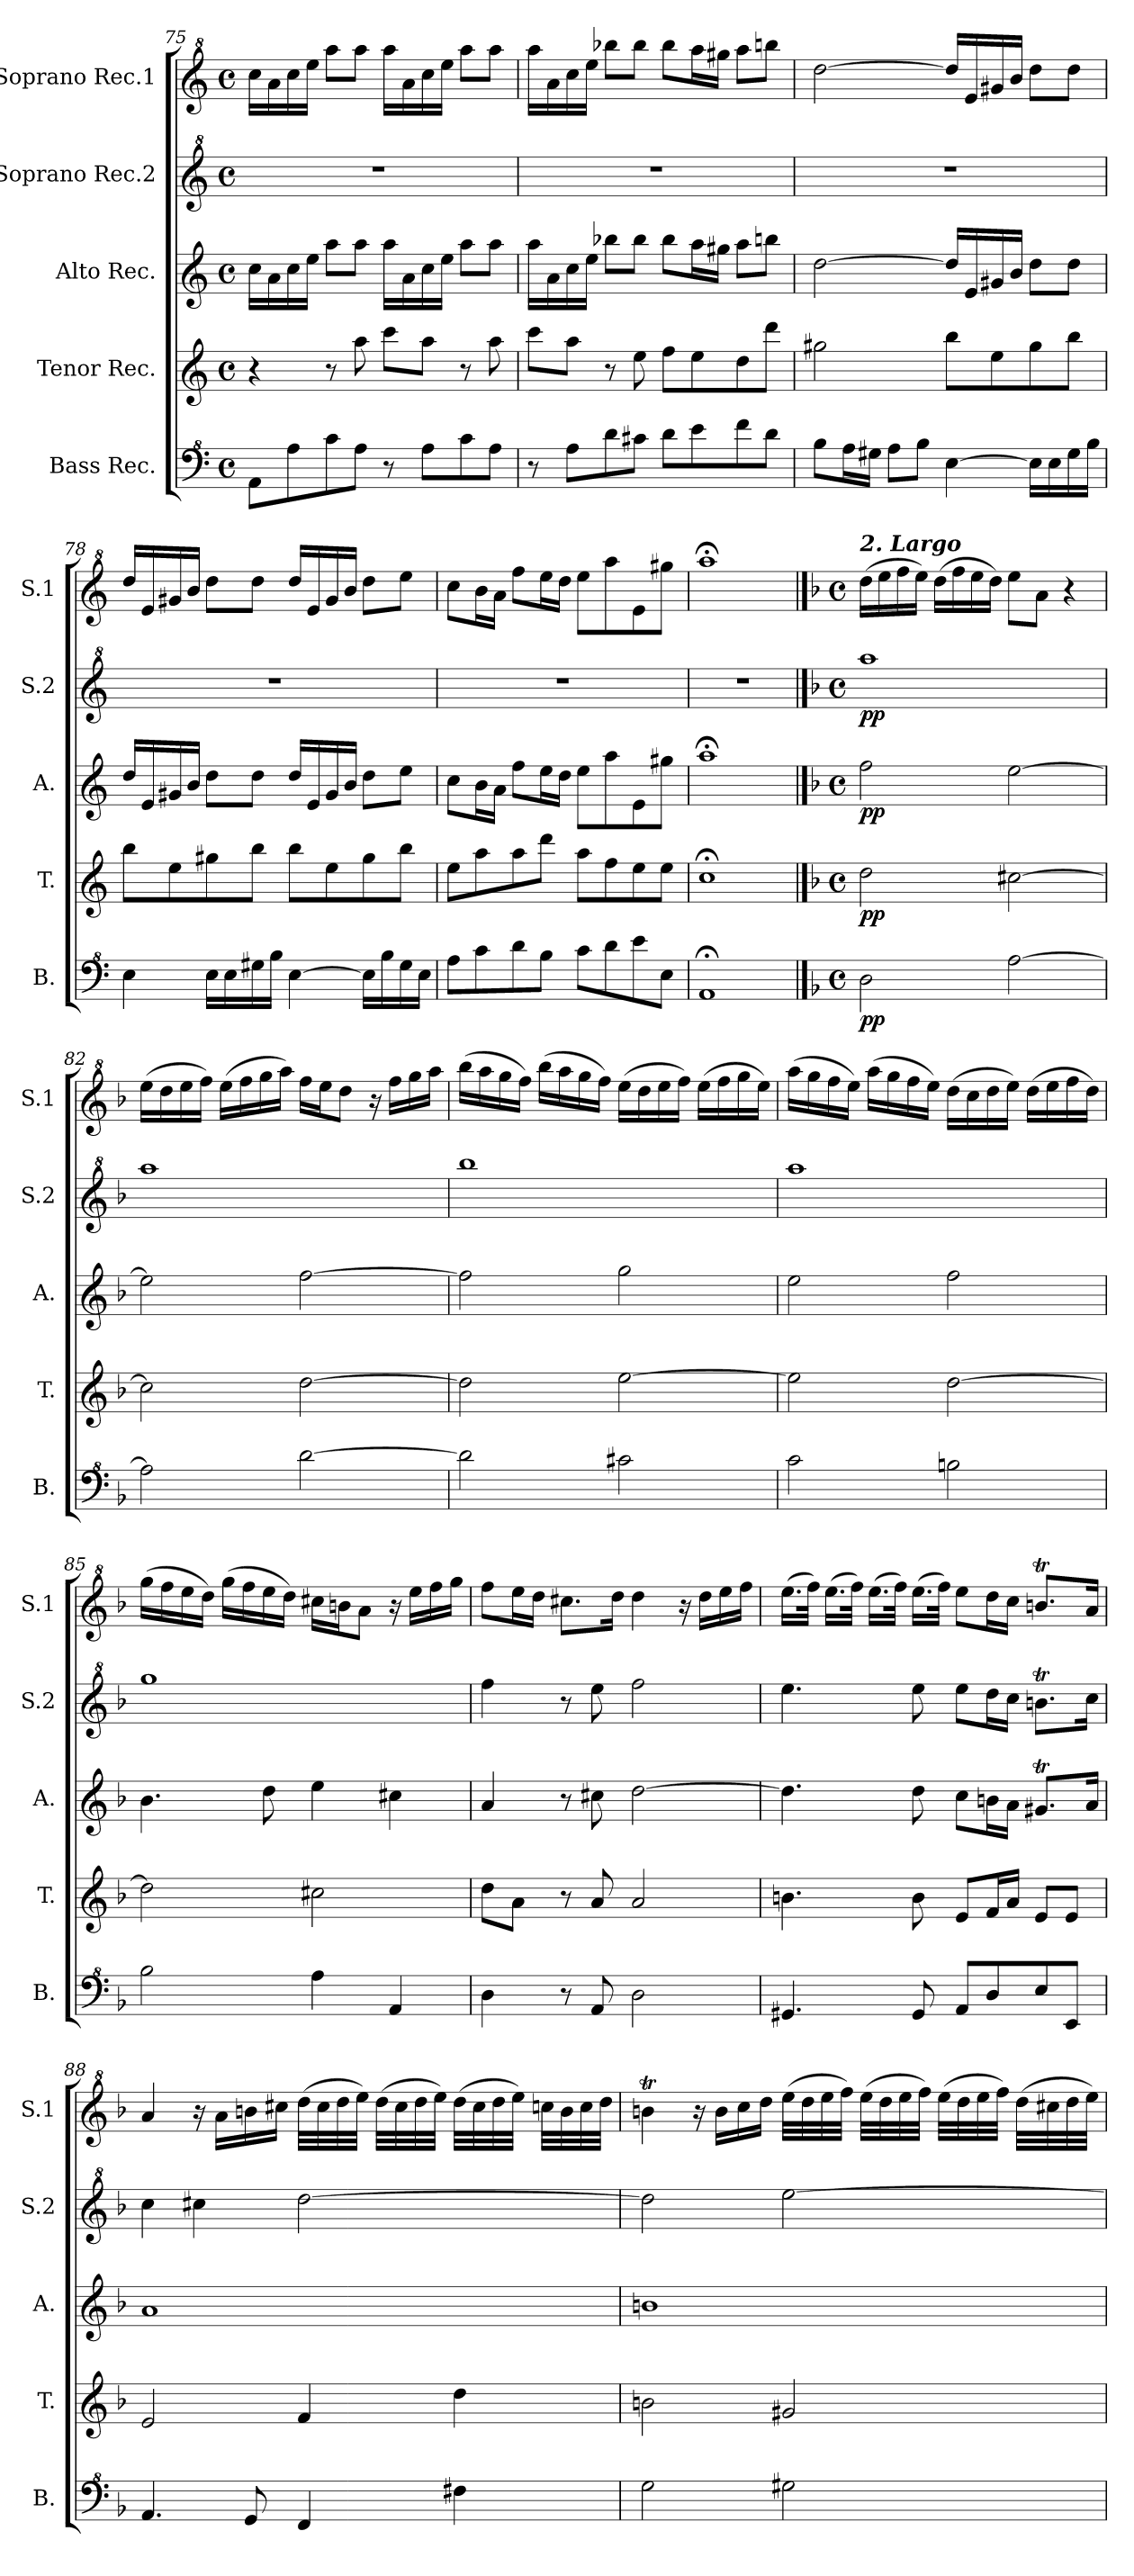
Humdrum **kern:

**kern	**dynam	**kern	**dynam	**kern	**dynam	**kern	**dynam	**kern
*part5	*part5	*part4	*part4	*part3	*part3	*part2	*part2	*part1
*staff5	*staff5	*staff4	*staff4	*staff3	*staff3	*staff2	*staff2	*staff1
*I"Bass Rec.	*	*I"Tenor Rec.	*	*I"Alto Rec.	*	*I"Soprano Rec.2	*	*I"Soprano Rec.1
*I'B.	*	*I'T.	*	*I'A.	*	*I'S.2	*	*I'S.1
*clefF^4	*	*clefG2	*	*clefG2	*	*clefG^2	*	*clefG^2
*k[]	*	*k[]	*	*k[]	*	*k[]	*	*k[]
*M4/4	*	*M4/4	*	*M4/4	*	*M4/4	*	*M4/4
*met(c)	*	*met(c)	*	*met(c)	*	*met(c)	*	*met(c)
=75	=75	=75	=75	=75	=75	=75	=75	=75
8A\L	.	4r	.	16cc\LL	.	1r	.	16ccc\LL
.	.	.	.	16a\	.	.	.	16aa\
8a\	.	.	.	16cc\	.	.	.	16ccc\
.	.	.	.	16ee\JJ	.	.	.	16eee\JJ
8cc\	.	8r	.	8aa\L	.	.	.	8aaa\L
8a\J	.	8aa\	.	8aa\J	.	.	.	8aaa\J
8r	.	8ccc\L	.	16aa\LL	.	.	.	16aaa\LL
.	.	.	.	16a\	.	.	.	16aa\
8a\L	.	8aa\J	.	16cc\	.	.	.	16ccc\
.	.	.	.	16ee\JJ	.	.	.	16eee\JJ
8cc\	.	8r	.	8aa\L	.	.	.	8aaa\L
8a\J	.	8aa\	.	8aa\J	.	.	.	8aaa\J
!!LO:LB:g=z
=76	=76	=76	=76	=76	=76	=76	=76	=76
8r	.	8ccc\L	.	16aa\LL	.	1r	.	16aaa\LL
.	.	.	.	16a\	.	.	.	16aa\
8a\L	.	8aa\J	.	16cc\	.	.	.	16ccc\
.	.	.	.	16ee\JJ	.	.	.	16eee\JJ
8dd\	.	8r	.	8bb-X\L	.	.	.	8bbb-X\L
8cc#X\J	.	8ee\	.	8bb-\J	.	.	.	8bbb-\J
8dd\L	.	8ff\L	.	8bb-\L	.	.	.	8bbb-\L
8ee\	.	8ee\	.	16aa\L	.	.	.	16aaa\L
.	.	.	.	16gg#X\JJ	.	.	.	16ggg#X\JJ
8ff\	.	8dd\	.	8aa\L	.	.	.	8aaa\L
8dd\J	.	8ddd\J	.	8bbn\J	.	.	.	8bbbn\J
=77	=77	=77	=77	=77	=77	=77	=77	=77
8b\L	.	2gg#X\	.	[2dd\	.	1r	.	[2ddd\
16a\L	.	.	.	.	.	.	.	.
16g#X\JJ	.	.	.	.	.	.	.	.
8a\L	.	.	.	.	.	.	.	.
8b\J	.	.	.	.	.	.	.	.
[4e\	.	8bb\L	.	16dd/LL]	.	.	.	16ddd/LL]
.	.	.	.	16e/	.	.	.	16ee/
.	.	8ee\	.	16g#X/	.	.	.	16gg#X/
.	.	.	.	16b/JJ	.	.	.	16bb/JJ
16e\LL]	.	8gg#\	.	8dd\L	.	.	.	8ddd\L
16e\	.	.	.	.	.	.	.	.
16g#\	.	8bb\J	.	8dd\J	.	.	.	8ddd\J
16b\JJ	.	.	.	.	.	.	.	.
=78	=78	=78	=78	=78	=78	=78	=78	=78
4e\	.	8bb\L	.	16dd/LL	.	1r	.	16ddd/LL
.	.	.	.	16e/	.	.	.	16ee/
.	.	8ee\	.	16g#X/	.	.	.	16gg#X/
.	.	.	.	16b/JJ	.	.	.	16bb/JJ
16e\LL	.	8gg#X\	.	8dd\L	.	.	.	8ddd\L
16e\	.	.	.	.	.	.	.	.
16g#X\	.	8bb\J	.	8dd\J	.	.	.	8ddd\J
16b\JJ	.	.	.	.	.	.	.	.
[4e\	.	8bb\L	.	16dd/LL	.	.	.	16ddd/LL
.	.	.	.	16e/	.	.	.	16ee/
.	.	8ee\	.	16g#/	.	.	.	16gg#/
.	.	.	.	16b/JJ	.	.	.	16bb/JJ
16e\LL]	.	8gg#\	.	8dd\L	.	.	.	8ddd\L
16b\	.	.	.	.	.	.	.	.
16g#\	.	8bb\J	.	8ee\J	.	.	.	8eee\J
16e\JJ	.	.	.	.	.	.	.	.
=79	=79	=79	=79	=79	=79	=79	=79	=79
8a\L	.	8ee\L	.	8cc\L	.	1r	.	8ccc\L
8cc\	.	8aa\	.	16b\L	.	.	.	16bb\L
.	.	.	.	16a\JJ	.	.	.	16aa\JJ
8dd\	.	8aa\	.	8ff\L	.	.	.	8fff\L
8b\J	.	8ddd\J	.	16ee\L	.	.	.	16eee\L
.	.	.	.	16dd\JJ	.	.	.	16ddd\JJ
8cc\L	.	8aa\L	.	8ee\L	.	.	.	8eee\L
8dd\	.	8ff\	.	8aa\	.	.	.	8aaa\
8ee\	.	8ee\	.	8e\	.	.	.	8ee\
8e\J	.	8ee\J	.	8gg#X\J	.	.	.	8ggg#X\J
=80	=80	=80	=80	=80	=80	=80	=80	=80
1A;<	.	1cc;<	.	1aa;<	.	1r	.	1aaa;<
!!LO:LB:g=z
==81	==81	==81	==81	==81	==81	==81	==81	==81
*k[b-]	*	*k[b-]	*	*k[b-]	*	*k[b-]	*	*k[b-]
*M4/4	*	*M4/4	*	*M4/4	*	*M4/4	*	*M4/4
*met(c)	*	*met(c)	*	*met(c)	*	*met(c)	*	*met(c)
*	*	*	*	*	*	*	*	*MM50
!	!	!	!	!	!	!	!	!LO:TX:a:Bi:t=2. Largo
!	!LO:DY:b	!	!LO:DY:b	!	!LO:DY:b	!	!LO:DY:b	!
2d\	pp	2dd\	pp	2ff\	pp	1aaa	pp	(16ddd\LL
.	.	.	.	.	.	.	.	16eee\
.	.	.	.	.	.	.	.	16fff\
.	.	.	.	.	.	.	.	16eee\JJ)
.	.	.	.	.	.	.	.	(16ddd\LL
.	.	.	.	.	.	.	.	16fff\
.	.	.	.	.	.	.	.	16eee\
.	.	.	.	.	.	.	.	16ddd\JJ)
[2a\	.	[2cc#X\	.	[2ee\	.	.	.	8eee\L
.	.	.	.	.	.	.	.	8aa\J
.	.	.	.	.	.	.	.	4r
=82	=82	=82	=82	=82	=82	=82	=82	=82
2a\]	.	2cc#\]	.	2ee\]	.	1aaa	.	(16eee\LL
.	.	.	.	.	.	.	.	16ddd\
.	.	.	.	.	.	.	.	16eee\
.	.	.	.	.	.	.	.	16fff\JJ)
.	.	.	.	.	.	.	.	(16eee\LL
.	.	.	.	.	.	.	.	16fff\
.	.	.	.	.	.	.	.	16ggg\
.	.	.	.	.	.	.	.	16aaa\JJ)
[2dd\	.	[2dd\	.	[2ff\	.	.	.	16fff\LL
.	.	.	.	.	.	.	.	16eee\J
.	.	.	.	.	.	.	.	8ddd\J
.	.	.	.	.	.	.	.	16r
.	.	.	.	.	.	.	.	16fff\LL
.	.	.	.	.	.	.	.	16ggg\
.	.	.	.	.	.	.	.	16aaa\JJ
=83	=83	=83	=83	=83	=83	=83	=83	=83
2dd\]	.	2dd\]	.	2ff\]	.	1bbb-	.	(16bbb-\LL
.	.	.	.	.	.	.	.	16aaa\
.	.	.	.	.	.	.	.	16ggg\
.	.	.	.	.	.	.	.	16fff\JJ)
.	.	.	.	.	.	.	.	(16bbb-\LL
.	.	.	.	.	.	.	.	16aaa\
.	.	.	.	.	.	.	.	16ggg\
.	.	.	.	.	.	.	.	16fff\JJ)
2cc#X\	.	[2ee\	.	2gg\	.	.	.	(16eee\LL
.	.	.	.	.	.	.	.	16ddd\
.	.	.	.	.	.	.	.	16eee\
.	.	.	.	.	.	.	.	16fff\JJ)
.	.	.	.	.	.	.	.	(16eee\LL
.	.	.	.	.	.	.	.	16fff\
.	.	.	.	.	.	.	.	16ggg\
.	.	.	.	.	.	.	.	16eee\JJ)
=84	=84	=84	=84	=84	=84	=84	=84	=84
2cc\	.	2ee\]	.	2ee\	.	1aaa	.	(16aaa\LL
.	.	.	.	.	.	.	.	16ggg\
.	.	.	.	.	.	.	.	16fff\
.	.	.	.	.	.	.	.	16eee\JJ)
.	.	.	.	.	.	.	.	(16aaa\LL
.	.	.	.	.	.	.	.	16ggg\
.	.	.	.	.	.	.	.	16fff\
.	.	.	.	.	.	.	.	16eee\JJ)
2bn\	.	[2dd\	.	2ff\	.	.	.	(16ddd\LL
.	.	.	.	.	.	.	.	16ccc\
.	.	.	.	.	.	.	.	16ddd\
.	.	.	.	.	.	.	.	16eee\JJ)
.	.	.	.	.	.	.	.	(16ddd\LL
.	.	.	.	.	.	.	.	16eee\
.	.	.	.	.	.	.	.	16fff\
.	.	.	.	.	.	.	.	16ddd\JJ)
!!LO:PB:g=z
=85	=85	=85	=85	=85	=85	=85	=85	=85
2b-\	.	2dd\]	.	4.b-\	.	1ggg	.	(16ggg\LL
.	.	.	.	.	.	.	.	16fff\
.	.	.	.	.	.	.	.	16eee\
.	.	.	.	.	.	.	.	16ddd\JJ)
.	.	.	.	.	.	.	.	(16ggg\LL
.	.	.	.	.	.	.	.	16fff\
.	.	.	.	8dd\	.	.	.	16eee\
.	.	.	.	.	.	.	.	16ddd\JJ)
4a\	.	2cc#X\	.	4ee\	.	.	.	16ccc#X\LL
.	.	.	.	.	.	.	.	16bbn\J
.	.	.	.	.	.	.	.	8aa\J
4A/	.	.	.	4cc#X\	.	.	.	16r
.	.	.	.	.	.	.	.	16eee\LL
.	.	.	.	.	.	.	.	16fff\
.	.	.	.	.	.	.	.	16ggg\JJ
=86	=86	=86	=86	=86	=86	=86	=86	=86
4d\	.	8dd\L	.	4a/	.	4fff\	.	8fff\L
.	.	8a\J	.	.	.	.	.	16eee\L
.	.	.	.	.	.	.	.	16ddd\JJ
8r	.	8r	.	8r	.	8r	.	8.ccc#X\L
8A/	.	8a/	.	8cc#X\	.	8eee\	.	.
.	.	.	.	.	.	.	.	16ddd\Jk
2d\	.	2a/	.	[2dd\	.	2fff\	.	4ddd\
.	.	.	.	.	.	.	.	16r
.	.	.	.	.	.	.	.	16ddd\LL
.	.	.	.	.	.	.	.	16eee\
.	.	.	.	.	.	.	.	16fff\JJ
=87	=87	=87	=87	=87	=87	=87	=87	=87
4.G#X/	.	4.bn\	.	4.dd\]	.	4.eee\	.	(16.eee\LL
.	.	.	.	.	.	.	.	32fff\JJk)
.	.	.	.	.	.	.	.	(16.eee\LL
.	.	.	.	.	.	.	.	32fff\JJk)
.	.	.	.	.	.	.	.	(16.eee\LL
.	.	.	.	.	.	.	.	32fff\JJk)
8G#/	.	8b\	.	8dd\	.	8eee\	.	(16.eee\LL
.	.	.	.	.	.	.	.	32fff\JJk)
8A/L	.	8e/L	.	8cc\L	.	8eee\L	.	8eee\L
8d/	.	16f/L	.	16bn\L	.	16ddd\L	.	16ddd\L
.	.	16a/JJ	.	16a\JJ	.	16ccc\JJ	.	16ccc\JJ
8e/	.	8e/L	.	8.g#Xt/L	.	8.bbnt\L	.	8.bbnt/L
8E/J	.	8e/J	.	.	.	.	.	.
.	.	.	.	16a/Jk	.	16ccc\Jk	.	16aa/Jk
!!LO:LB:g=z
=88	=88	=88	=88	=88	=88	=88	=88	=88
4.A/	.	2e/	.	1a	.	4ccc\	.	4aa/
.	.	.	.	.	.	4ccc#X\	.	16r
.	.	.	.	.	.	.	.	16aa\LL
8G/	.	.	.	.	.	.	.	16bbn\
.	.	.	.	.	.	.	.	16ccc#X\JJ
4F/	.	4f/	.	.	.	[2ddd\	.	(32ddd\LLL
.	.	.	.	.	.	.	.	32ccc#\
.	.	.	.	.	.	.	.	32ddd\
.	.	.	.	.	.	.	.	32eee\JJJ)
.	.	.	.	.	.	.	.	(32ddd\LLL
.	.	.	.	.	.	.	.	32ccc#\
.	.	.	.	.	.	.	.	32ddd\
.	.	.	.	.	.	.	.	32eee\JJJ)
4f#X\	.	4dd\	.	.	.	.	.	(32ddd\LLL
.	.	.	.	.	.	.	.	32ccc#\
.	.	.	.	.	.	.	.	32ddd\
.	.	.	.	.	.	.	.	32eee\JJJ)
.	.	.	.	.	.	.	.	32cccn\LLL
.	.	.	.	.	.	.	.	32bb\
.	.	.	.	.	.	.	.	32ccc\
.	.	.	.	.	.	.	.	32ddd\JJJ
=89	=89	=89	=89	=89	=89	=89	=89	=89
2g\	.	2bn\	.	1bn	.	2ddd\]	.	4bbnt\
.	.	.	.	.	.	.	.	16r
.	.	.	.	.	.	.	.	16bb\LL
.	.	.	.	.	.	.	.	16ccc\
.	.	.	.	.	.	.	.	16ddd\JJ
2g#X\	.	2g#X/	.	.	.	[2eee\	.	(32eee\LLL
.	.	.	.	.	.	.	.	32ddd\
.	.	.	.	.	.	.	.	32eee\
.	.	.	.	.	.	.	.	32fff\JJJ)
.	.	.	.	.	.	.	.	(32eee\LLL
.	.	.	.	.	.	.	.	32ddd\
.	.	.	.	.	.	.	.	32eee\
.	.	.	.	.	.	.	.	32fff\JJJ)
.	.	.	.	.	.	.	.	(32eee\LLL
.	.	.	.	.	.	.	.	32ddd\
.	.	.	.	.	.	.	.	32eee\
.	.	.	.	.	.	.	.	32fff\JJJ)
.	.	.	.	.	.	.	.	(32ddd\LLL
.	.	.	.	.	.	.	.	32ccc#X\
.	.	.	.	.	.	.	.	32ddd\
.	.	.	.	.	.	.	.	32eee\JJJ)
=	=	=	=	=	=	=	=	=
*-	*-	*-	*-	*-	*-	*-	*-	*-
